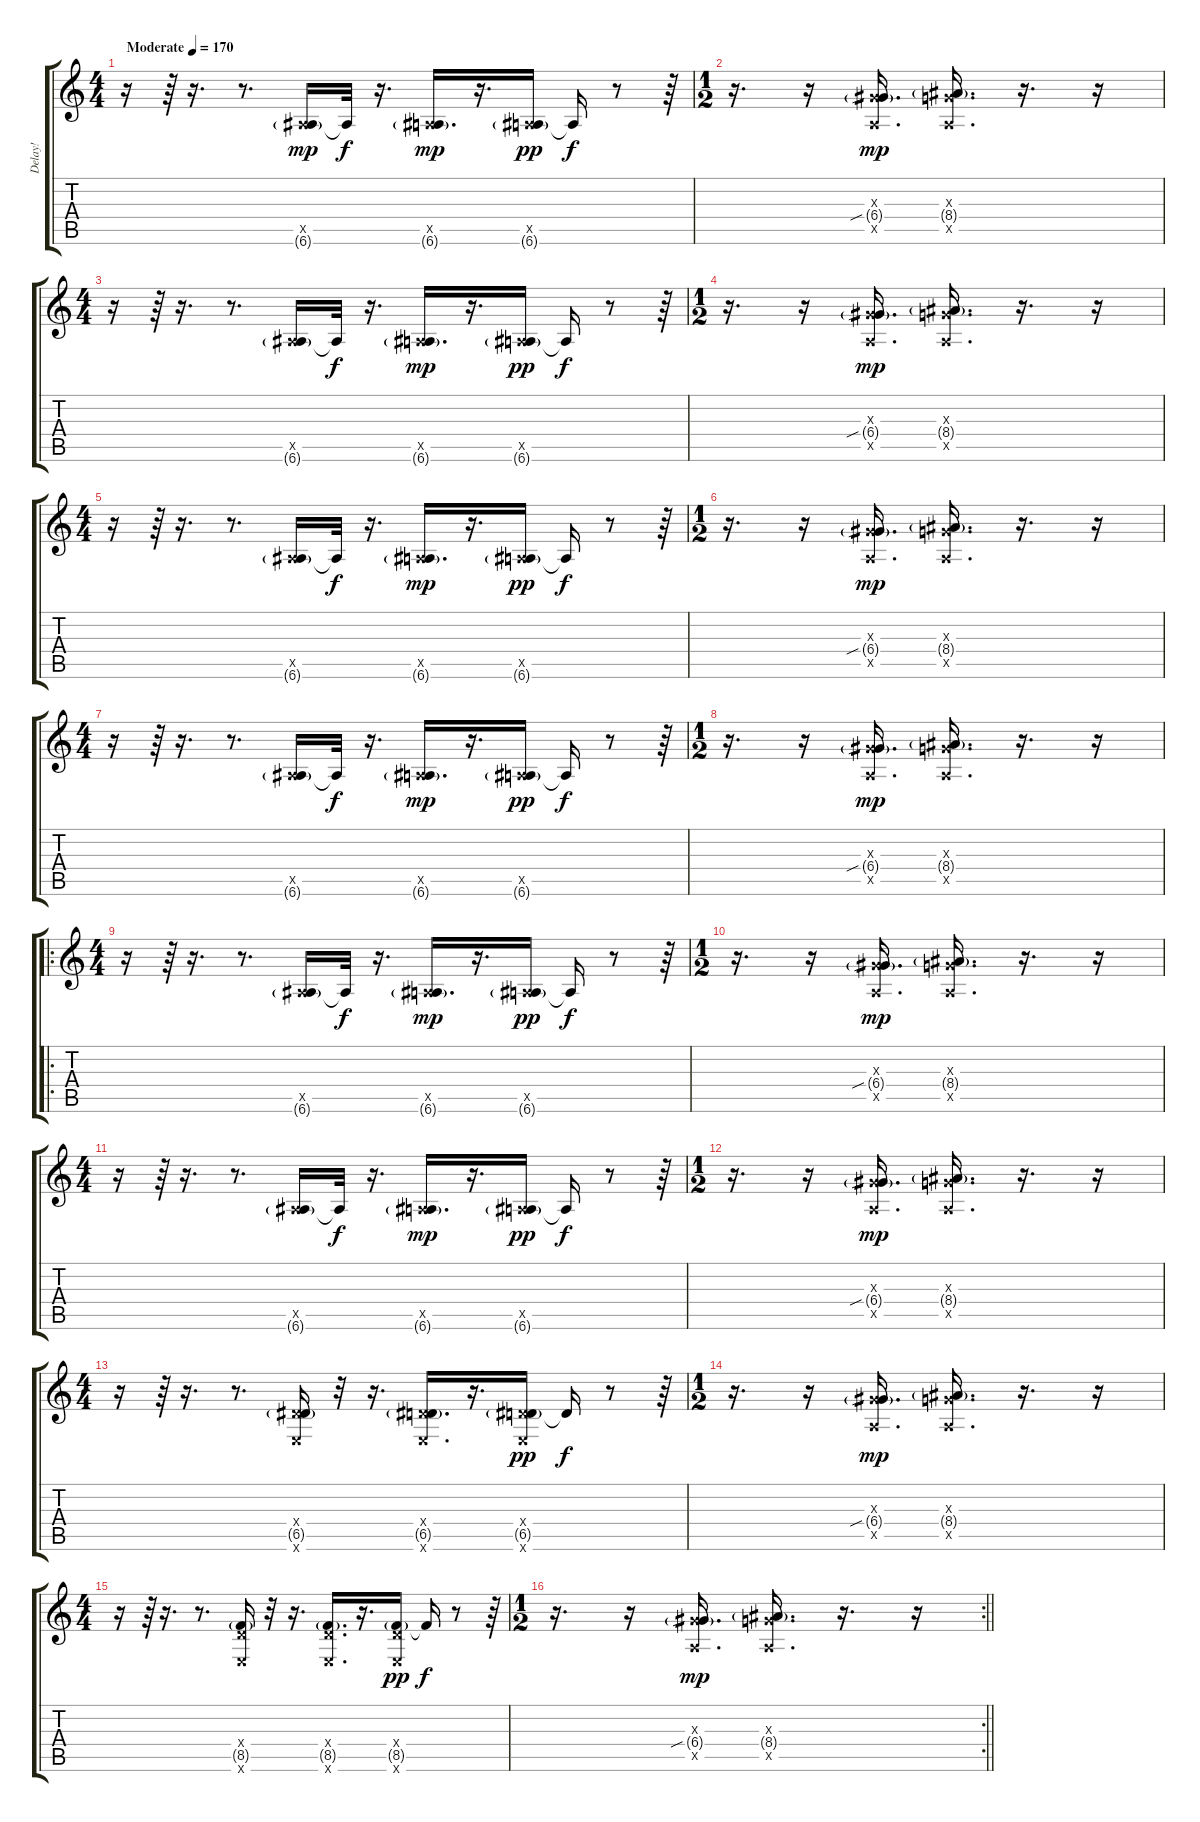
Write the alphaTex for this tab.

\track ("Delay!" "Delay!") {instrument overdrivenguitar}
\staff {score tabs}
\tuning (E4 B3 G3 D3 A2 E2) {hide}
\ts (4 4)
\tempo (170 "Moderate")
\clef g2
\ks c
r.16{dy mp instrument overdrivenguitar} r.64 r.16{d} r.8{d} (0.5{x} 6.6{g}).16 6.6{t}.32{dy f} r.16{d} (0.5{x} 6.6{g}).16{d dy mp} r.16{d} (0.5{x} 6.6{g}).16{dy pp} 6.6{t}.16{dy f} r.8 r.64 |
\ts (1 2)
r.16{d} r.16 (0.3{x} 6.4{sib g} 0.5{x}).16{d dy mp} (0.3{x} 8.4{g} 0.5{x}).16{d} r.16{d} r.16 |
\ts (4 4)
r.16 r.64 r.16{d} r.8{d} (0.5{x} 6.6{g}).16 6.6{t}.32{dy f} r.16{d} (0.5{x} 6.6{g}).16{d dy mp} r.16{d} (0.5{x} 6.6{g}).16{dy pp} 6.6{t}.16{dy f} r.8 r.64 |
\ts (1 2)
r.16{d} r.16 (0.3{x} 6.4{sib g} 0.5{x}).16{d dy mp} (0.3{x} 8.4{g} 0.5{x}).16{d} r.16{d} r.16 |
\ts (4 4)
r.16 r.64 r.16{d} r.8{d} (0.5{x} 6.6{g}).16 6.6{t}.32{dy f} r.16{d} (0.5{x} 6.6{g}).16{d dy mp} r.16{d} (0.5{x} 6.6{g}).16{dy pp} 6.6{t}.16{dy f} r.8 r.64 |
\ts (1 2)
r.16{d} r.16 (0.3{x} 6.4{sib g} 0.5{x}).16{d dy mp} (0.3{x} 8.4{g} 0.5{x}).16{d} r.16{d} r.16 |
\ts (4 4)
r.16 r.64 r.16{d} r.8{d} (0.5{x} 6.6{g}).16 6.6{t}.32{dy f} r.16{d} (0.5{x} 6.6{g}).16{d dy mp} r.16{d} (0.5{x} 6.6{g}).16{dy pp} 6.6{t}.16{dy f} r.8 r.64 |
\ts (1 2)
r.16{d} r.16 (0.3{x} 6.4{sib g} 0.5{x}).16{d dy mp} (0.3{x} 8.4{g} 0.5{x}).16{d} r.16{d} r.16 |
\ro
\ts (4 4)
r.16 r.64 r.16{d} r.8{d} (0.5{x} 6.6{g}).16 6.6{t}.32{dy f} r.16{d} (0.5{x} 6.6{g}).16{d dy mp} r.16{d} (0.5{x} 6.6{g}).16{dy pp} 6.6{t}.16{dy f} r.8 r.64 |
\ts (1 2)
r.16{d} r.16 (0.3{x} 6.4{sib g} 0.5{x}).16{d dy mp} (0.3{x} 8.4{g} 0.5{x}).16{d} r.16{d} r.16 |
\ts (4 4)
r.16 r.64 r.16{d} r.8{d} (0.5{x} 6.6{g}).16 6.6{t}.32{dy f} r.16{d} (0.5{x} 6.6{g}).16{d dy mp} r.16{d} (0.5{x} 6.6{g}).16{dy pp} 6.6{t}.16{dy f} r.8 r.64 |
\ts (1 2)
r.16{d} r.16 (0.3{x} 6.4{sib g} 0.5{x}).16{d dy mp} (0.3{x} 8.4{g} 0.5{x}).16{d} r.16{d} r.16 |
\ts (4 4)
r.16 r.64 r.16{d} r.8{d} (0.4{x} 6.5{g} 0.6{x}).16 r.32 r.16{d} (0.4{x} 6.5{g} 0.6{x}).16{d} r.16{d} (0.4{x} 6.5{g} 0.6{x}).16{dy pp} 6.5{t}.16{dy f} r.8 r.64 |
\ts (1 2)
r.16{d} r.16 (0.3{x} 6.4{sib g} 0.5{x}).16{d dy mp} (0.3{x} 8.4{g} 0.5{x}).16{d} r.16{d} r.16 |
\ts (4 4)
r.16 r.64 r.16{d} r.8{d} (0.4{x} 8.5{g} 0.6{x}).16 r.32 r.16{d} (0.4{x} 8.5{g} 0.6{x}).16{d} r.16{d} (0.4{x} 8.5{g} 0.6{x}).16{dy pp} 8.5{t}.16{dy f} r.8 r.64 |
\rc 2
\ts (1 2)
\barLineRight lightlight
r.16{d} r.16 (0.3{x} 6.4{sib g} 0.5{x}).16{d dy mp} (0.3{x} 8.4{g} 0.5{x}).16{d} r.16{d} r.16
